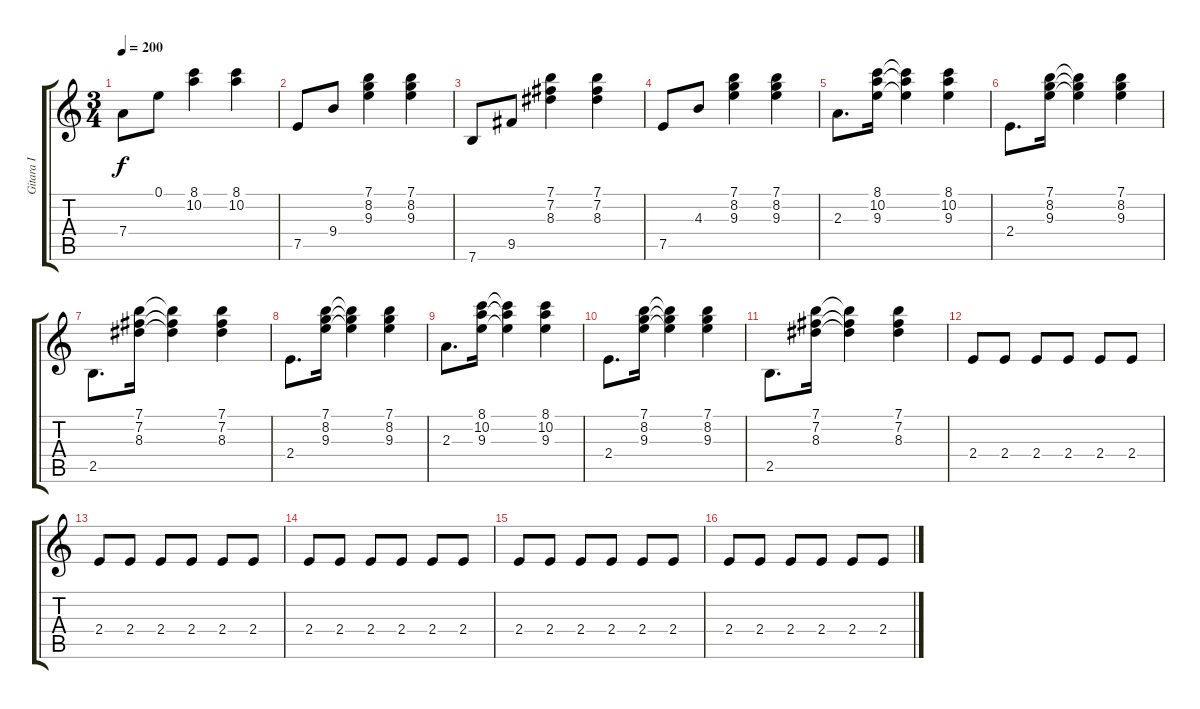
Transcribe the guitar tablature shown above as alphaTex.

\track ("Gitara I" "Gitara I") {instrument acousticguitarnylon}
\staff {score tabs}
\tuning (E4 B3 G3 D3 A2 E2) {hide}
\ts (3 4)
\tempo 200
\clef g2
\ks c
7.4.8{dy f} 0.1.8 (8.1 10.2).4 (8.1 10.2).4 |
7.5.8 9.4.8 (7.1 8.2 9.3).4 (7.1 8.2 9.3).4 |
7.6.8 9.5.8 (7.1 7.2 8.3).4 (7.1 7.2 8.3).4 |
7.5.8 4.3.8 (7.1 8.2 9.3).4 (7.1 8.2 9.3).4 |
2.3.8{d} (8.1 10.2 9.3).16 (8.1{t} 10.2{t} 9.3{t}).4 (8.1 10.2 9.3).4 |
2.4.8{d} (7.1 8.2 9.3).16 (7.1{t} 8.2{t} 9.3{t}).4 (7.1 8.2 9.3).4 |
2.5.8{d} (7.1 7.2 8.3).16 (7.1{t} 7.2{t} 8.3{t}).4 (7.1 7.2 8.3).4 |
2.4.8{d} (7.1 8.2 9.3).16 (7.1{t} 8.2{t} 9.3{t}).4 (7.1 8.2 9.3).4 |
2.3.8{d} (8.1 10.2 9.3).16 (8.1{t} 10.2{t} 9.3{t}).4 (8.1 10.2 9.3).4 |
2.4.8{d} (7.1 8.2 9.3).16 (7.1{t} 8.2{t} 9.3{t}).4 (7.1 8.2 9.3).4 |
2.5.8{d} (7.1 7.2 8.3).16 (7.1{t} 7.2{t} 8.3{t}).4 (7.1 7.2 8.3).4 |
2.4.8 2.4.8 2.4.8 2.4.8 2.4.8 2.4.8 |
2.4.8 2.4.8 2.4.8 2.4.8 2.4.8 2.4.8 |
2.4.8 2.4.8 2.4.8 2.4.8 2.4.8 2.4.8 |
2.4.8 2.4.8 2.4.8 2.4.8 2.4.8 2.4.8 |
2.4.8 2.4.8 2.4.8 2.4.8 2.4.8 2.4.8
